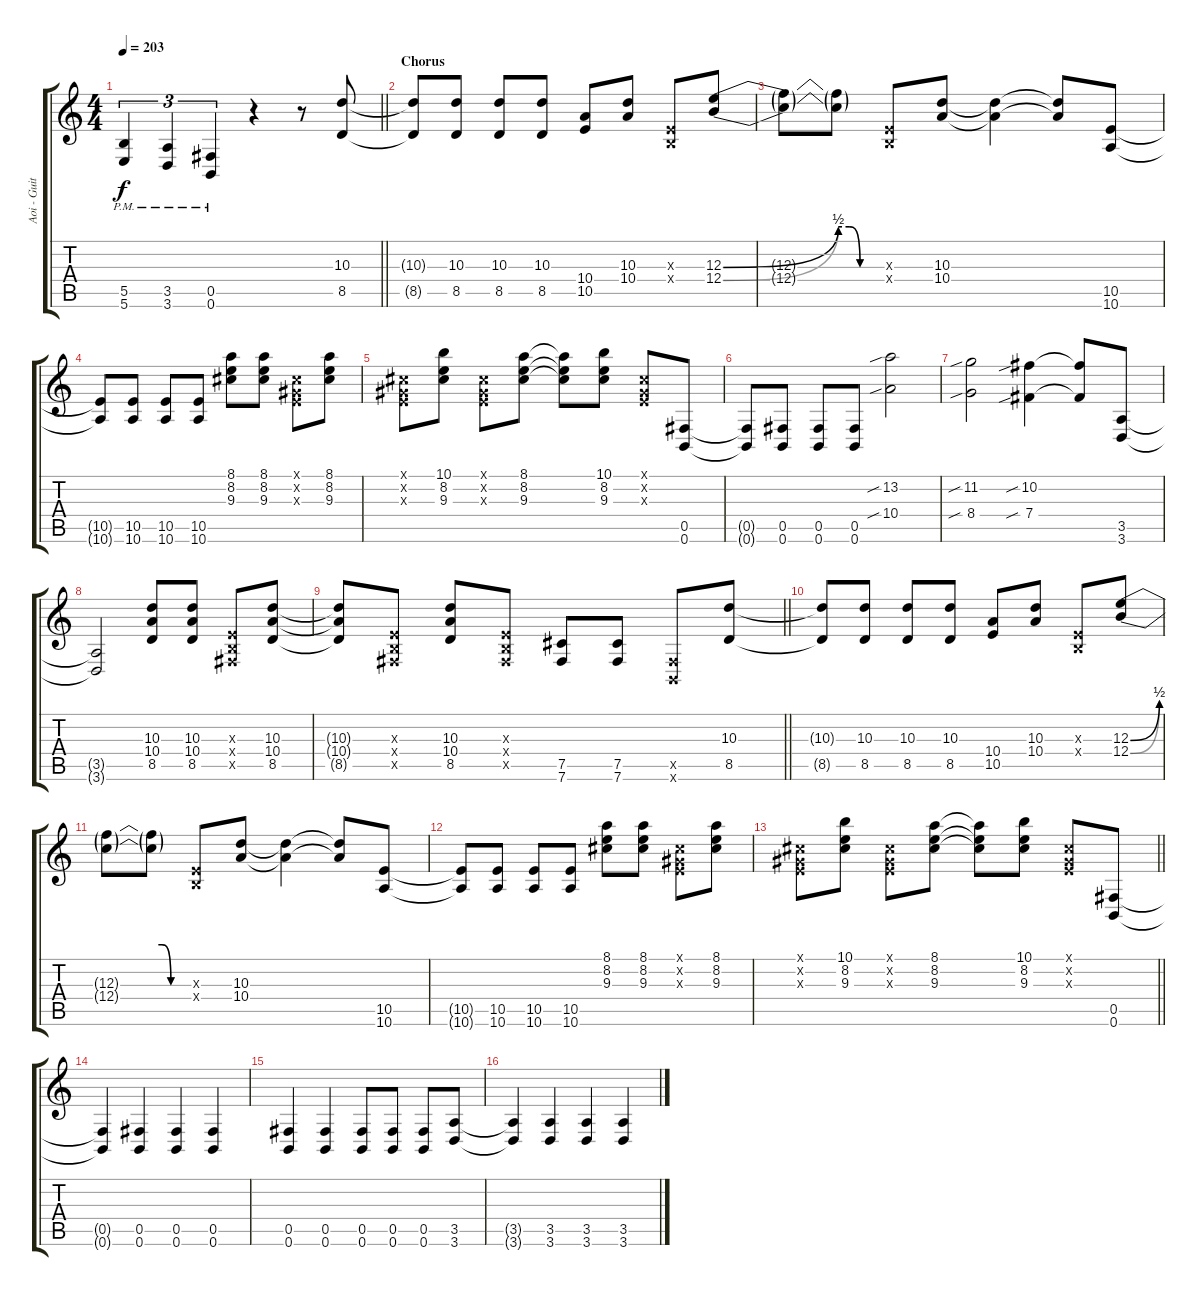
\track ("Aoi - Guitar 2" "Aoi - Guit") {instrument distortionguitar}
\staff {score tabs}
\tuning (Db4 Ab3 E3 B2 Gb2 B1) {hide}
\ts (4 4)
\tempo 203
\clef g2
\barLineRight lightlight
\ks c
(5.5{pm} 5.6{pm}).4{tu (3 2) dy f} (3.5{pm} 3.6{pm}).4{tu (3 2)} (0.5{pm} 0.6{pm}).4{tu (3 2)} r.4 r.8 (10.3 8.5).8 |
\section ("" "Chorus")
(10.3{t} 8.5{t}).8 (10.3 8.5).8 (10.3 8.5).8 (10.3 8.5).8 (10.4 10.5).8 (10.3 10.4).8 (0.3{x} 0.4{x}).8 (12.3{be (bend 0 0 60 2)} 12.4{be (bend 0 0 60 2)}).8 |
(12.3{t} 12.4{t}).8 (12.3{be (custom 0 2 15 2 30 0 60 0) t} 12.4{be (custom 0 2 15 2 30 0 60 0) t}).8 (0.3{x} 0.4{x}).8 (10.3 10.4).8 (10.3{t} 10.4{t}).4 (10.3{t} 10.4{t}).8 (10.5 10.6).8 |
(10.5{t} 10.6{t}).8 (10.5 10.6).8 (10.5 10.6).8 (10.5 10.6).8 (8.1 8.2 9.3).8 (8.1 8.2 9.3).8 (0.1{x} 0.2{x} 0.3{x}).8 (8.1 8.2 9.3).8 |
(0.1{x} 0.2{x} 0.3{x}).8 (10.1 8.2 9.3).8 (0.1{x} 0.2{x} 0.3{x}).8 (8.1 8.2 9.3).8 (8.1{t} 8.2{t} 9.3{t}).8 (10.1 8.2 9.3).8 (0.1{x} 0.2{x} 0.3{x}).8 (0.5 0.6).8 |
(0.5{t} 0.6{t}).8 (0.5 0.6).8 (0.5 0.6).8 (0.5 0.6).8 (13.2{sib} 10.4{sib}).2 |
(11.2{sib} 8.4{sib}).2 (10.2{sib} 7.4{sib}).4 (10.2{t} 7.4{t}).8 (3.5 3.6).8 |
(3.5{t} 3.6{t}).2 (10.3 10.4 8.5).8 (10.3 10.4 8.5).8 (0.3{x} 0.4{x} 0.5{x}).8 (10.3 10.4 8.5).8 |
\barLineRight lightlight
(10.3{t} 10.4{t} 8.5{t}).8 (0.3{x} 0.4{x} 0.5{x}).8 (10.3 10.4 8.5).8 (0.3{x} 0.4{x} 0.5{x}).8 (7.5 7.6).8 (7.5 7.6).8 (0.5{x} 0.6{x}).8 (10.3 8.5).8 |
\section ("" "")
(10.3{t} 8.5{t}).8 (10.3 8.5).8 (10.3 8.5).8 (10.3 8.5).8 (10.4 10.5).8 (10.3 10.4).8 (0.3{x} 0.4{x}).8 (12.3{be (bend 0 0 60 2)} 12.4{be (bend 0 0 60 2)}).8 |
(12.3{t} 12.4{t}).8 (12.3{be (custom 0 2 15 2 30 0 60 0) t} 12.4{be (custom 0 2 15 2 30 0 60 0) t}).8 (0.3{x} 0.4{x}).8 (10.3 10.4).8 (10.3{t} 10.4{t}).4 (10.3{t} 10.4{t}).8 (10.5 10.6).8 |
(10.5{t} 10.6{t}).8 (10.5 10.6).8 (10.5 10.6).8 (10.5 10.6).8 (8.1 8.2 9.3).8 (8.1 8.2 9.3).8 (0.1{x} 0.2{x} 0.3{x}).8 (8.1 8.2 9.3).8 |
\barLineRight lightlight
(0.1{x} 0.2{x} 0.3{x}).8 (10.1 8.2 9.3).8 (0.1{x} 0.2{x} 0.3{x}).8 (8.1 8.2 9.3).8 (8.1{t} 8.2{t} 9.3{t}).8 (10.1 8.2 9.3).8 (0.1{x} 0.2{x} 0.3{x}).8 (0.5 0.6).8 |
(0.5{t} 0.6{t}).4 (0.5 0.6).4 (0.5 0.6).4 (0.5 0.6).4 |
(0.5 0.6).4 (0.5 0.6).4 (0.5 0.6).8 (0.5 0.6).8 (0.5 0.6).8 (3.5 3.6).8 |
(3.5{t} 3.6{t}).4 (3.5 3.6).4 (3.5 3.6).4 (3.5 3.6).4
